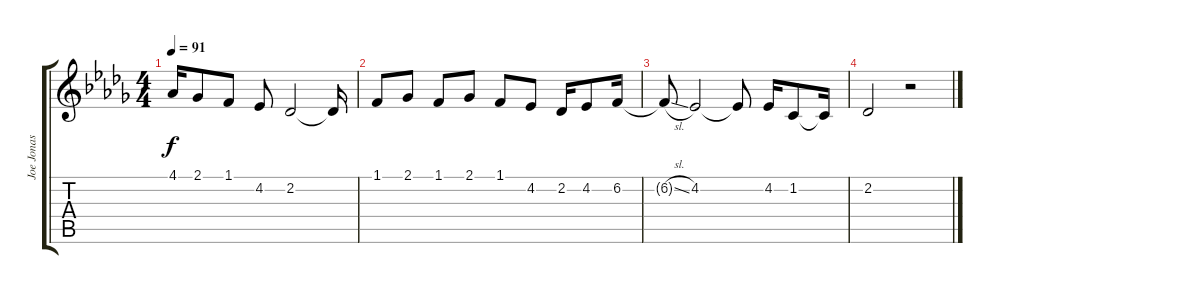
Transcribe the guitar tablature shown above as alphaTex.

\track ("Joe Jonas" "Joe Jonas") {instrument altosax}
\staff {score tabs}
\tuning (E4 B3 G3 D3 A2 E2) {hide}
\ts (4 4)
\tempo 91
\clef g2
\ks db
4.1{t}.16{dy f} 2.1.8 1.1.8 4.2.8 2.2.2 2.2{t}.16 |
1.1.8 2.1.8 1.1.8 2.1.8 1.1.8 4.2.8 2.2.16 4.2.8 6.2.16 |
6.2{sl t}.8 4.2.2 4.2{t}.8 4.2.16 1.2.8 1.2{t}.16 |
2.2.2 r.2
